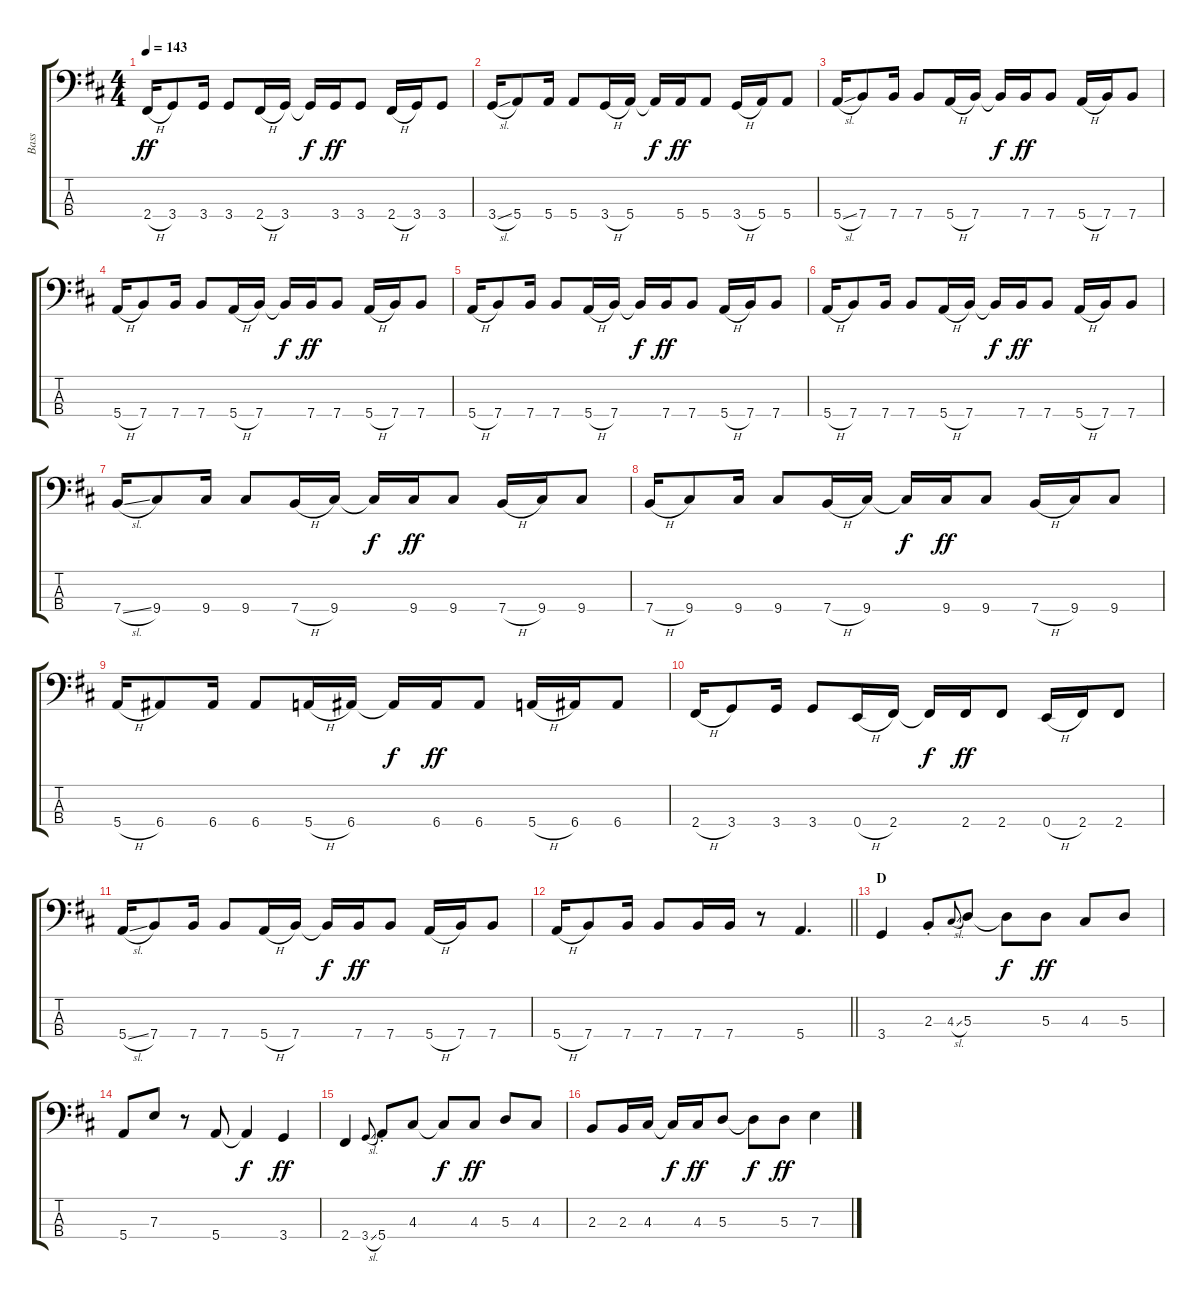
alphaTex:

\track ("Bass" "Bass") {instrument electricbasspick}
\staff {score tabs}
\tuning (G2 D2 A1 E1) {hide}
\ts (4 4)
\tempo 143
\clef f4
\ks d
2.4{h}.16{dy ff} 3.4.8 3.4.16 3.4.8 2.4{h}.16 3.4.16 3.4{t}.16{dy f} 3.4.16{dy ff} 3.4.8 2.4{h}.16 3.4.16 3.4.8 |
3.4{sl}.16 5.4.8 5.4.16 5.4.8 3.4{h}.16 5.4.16 5.4{t}.16{dy f} 5.4.16{dy ff} 5.4.8 3.4{h}.16 5.4.16 5.4.8 |
5.4{sl}.16 7.4.8 7.4.16 7.4.8 5.4{h}.16 7.4.16 7.4{t}.16{dy f} 7.4.16{dy ff} 7.4.8 5.4{h}.16 7.4.16 7.4.8 |
5.4{h}.16 7.4.8 7.4.16 7.4.8 5.4{h}.16 7.4.16 7.4{t}.16{dy f} 7.4.16{dy ff} 7.4.8 5.4{h}.16 7.4.16 7.4.8 |
5.4{h}.16 7.4.8 7.4.16 7.4.8 5.4{h}.16 7.4.16 7.4{t}.16{dy f} 7.4.16{dy ff} 7.4.8 5.4{h}.16 7.4.16 7.4.8 |
5.4{h}.16 7.4.8 7.4.16 7.4.8 5.4{h}.16 7.4.16 7.4{t}.16{dy f} 7.4.16{dy ff} 7.4.8 5.4{h}.16 7.4.16 7.4.8 |
7.4{sl}.16 9.4.8 9.4.16 9.4.8 7.4{h}.16 9.4.16 9.4{t}.16{dy f} 9.4.16{dy ff} 9.4.8 7.4{h}.16 9.4.16 9.4.8 |
7.4{h}.16 9.4.8 9.4.16 9.4.8 7.4{h}.16 9.4.16 9.4{t}.16{dy f} 9.4.16{dy ff} 9.4.8 7.4{h}.16 9.4.16 9.4.8 |
5.4{h}.16 6.4.8 6.4.16 6.4.8 5.4{h}.16 6.4.16 6.4{t}.16{dy f} 6.4.16{dy ff} 6.4.8 5.4{h}.16 6.4.16 6.4.8 |
2.4{h}.16 3.4.8 3.4.16 3.4.8 0.4{h}.16 2.4.16 2.4{t}.16{dy f} 2.4.16{dy ff} 2.4.8 0.4{h}.16 2.4.16 2.4.8 |
5.4{sl}.16 7.4.8 7.4.16 7.4.8 5.4{h}.16 7.4.16 7.4{t}.16{dy f} 7.4.16{dy ff} 7.4.8 5.4{h}.16 7.4.16 7.4.8 |
\barLineRight lightlight
5.4{h}.16 7.4.8 7.4.16 7.4.8 7.4.16 7.4.16 r.8 5.4.4{d} |
\section ("" "D")
3.4.4 2.3{st}.8 4.3{sl}.8{gr onbeat} 5.3.8 5.3{t}.8{dy f} 5.3.8{dy ff} 4.3.8 5.3.8 |
5.4.8 7.3.8 r.8 5.4.8 5.4{t}.4{dy f} 3.4.4{dy ff} |
2.4.4 3.4{sl}.8{gr onbeat} 5.4{st}.8 4.3.8 4.3{t}.8{dy f} 4.3.8{dy ff} 5.3.8 4.3.8 |
2.3.8 2.3.16 4.3.16 4.3{t}.16{dy f} 4.3.16{dy ff} 5.3.8 5.3{t}.8{dy f} 5.3.8{dy ff} 7.3.4
